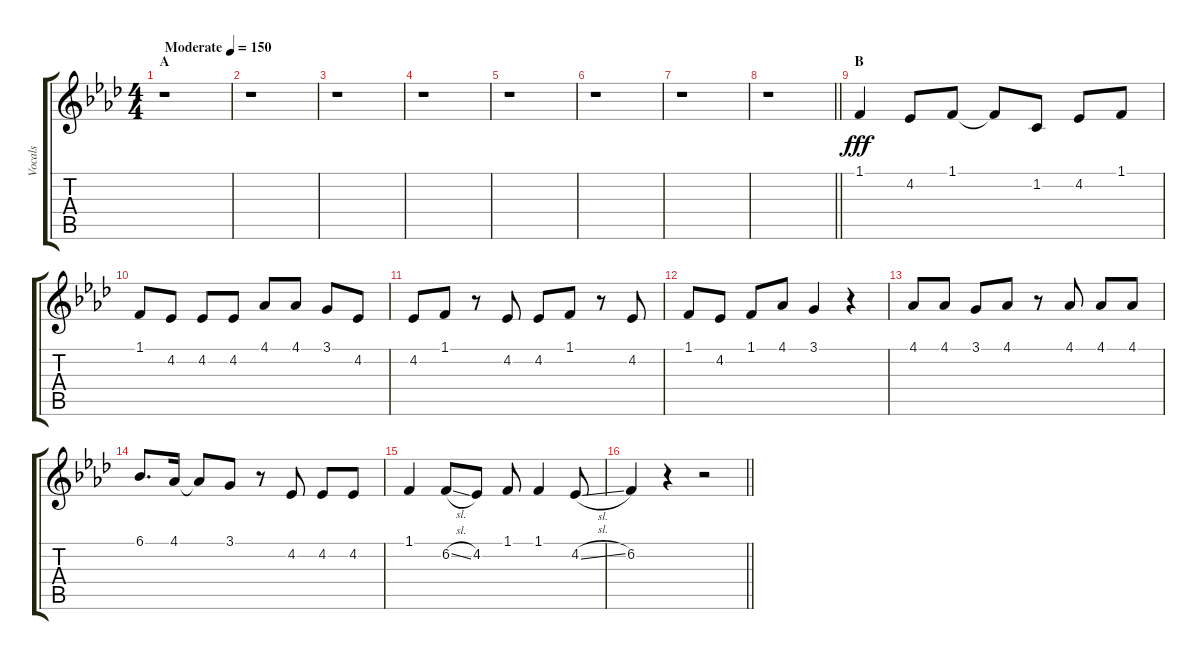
\track ("Vocals" "Vocals") {instrument voiceoohs}
\staff {score tabs}
\tuning (E4 B3 G3 D3 A2 E2) {hide}
\ts (4 4)
\section ("" "A")
\tempo (150 "Moderate")
\clef g2
\ks ab
r.1{dy fff instrument voiceoohs} |
r.1 |
r.1 |
r.1 |
r.1 |
r.1 |
r.1 |
\barLineRight lightlight
r.1 |
\section ("" "B")
1.1.4 4.2.8 1.1.8 1.1{t}.8 1.2.8 4.2.8 1.1.8 |
1.1.8 4.2.8 4.2.8 4.2.8 4.1.8 4.1.8 3.1.8 4.2.8 |
4.2.8 1.1.8 r.8 4.2.8 4.2.8 1.1.8 r.8 4.2.8 |
1.1.8 4.2.8 1.1.8 4.1.8 3.1.4 r.4 |
4.1.8 4.1.8 3.1.8 4.1.8 r.8 4.1.8 4.1.8 4.1.8 |
6.1.8{d} 4.1.16 4.1{t}.8 3.1.8 r.8 4.2.8 4.2.8 4.2.8 |
1.1.4 6.2{sl}.8 4.2.8 1.1.8 1.1.4 4.2{sl}.8 |
\barLineRight lightlight
6.2.4 r.4 r.2
